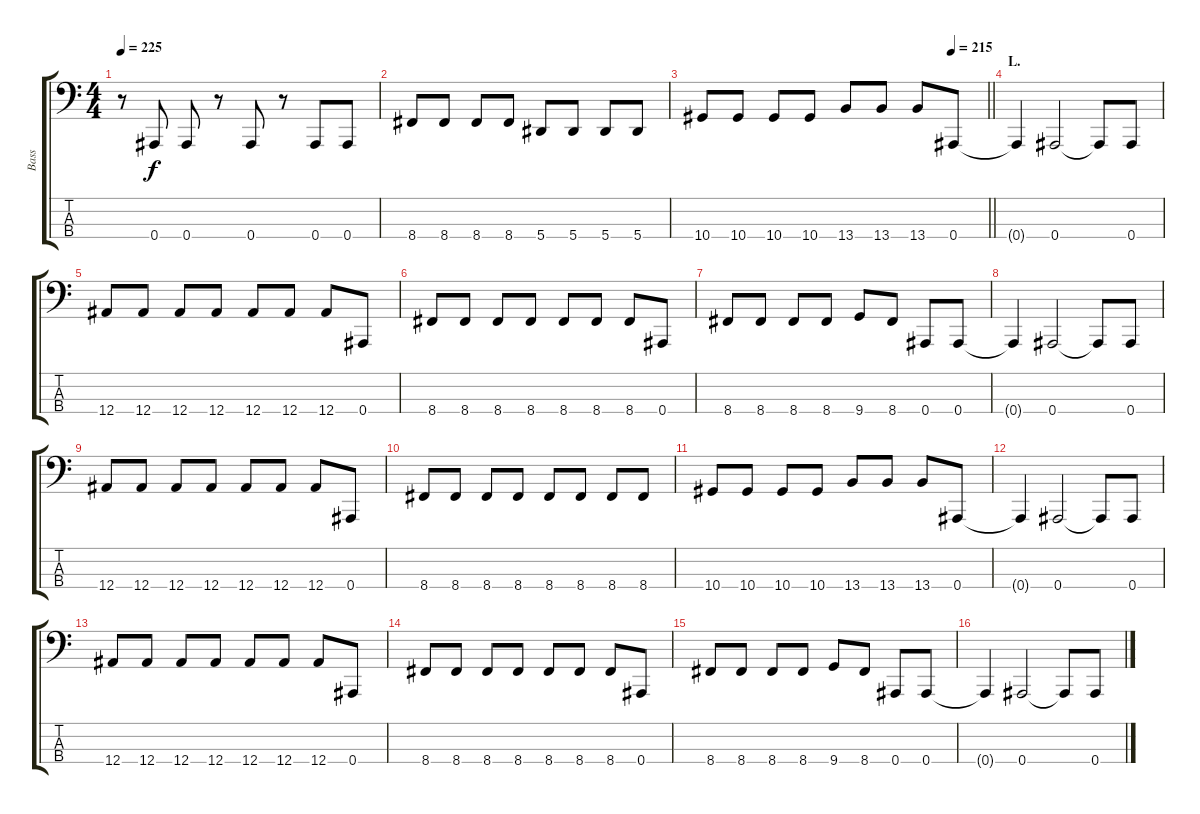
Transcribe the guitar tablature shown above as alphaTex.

\track ("Bass" "Bass") {instrument electricbasspick}
\staff {score tabs}
\tuning (Eb2 Bb1 F1 Bb0) {hide}
\ts (4 4)
\tempo 225
\clef f4
\ks c
r.8{dy f} 0.4.8 0.4.8 r.8 0.4.8 r.8 0.4.8 0.4.8 |
8.4.8 8.4.8 8.4.8 8.4.8 5.4.8 5.4.8 5.4.8 5.4.8 |
\tempo (215 0.875)
\barLineRight lightlight
10.4.8 10.4.8 10.4.8 10.4.8 13.4.8 13.4.8 13.4.8 0.4.8 |
\section ("" "L.")
0.4{t}.4 0.4.2 0.4{t}.8 0.4.8 |
12.4.8 12.4.8 12.4.8 12.4.8 12.4.8 12.4.8 12.4.8 0.4.8 |
8.4.8 8.4.8 8.4.8 8.4.8 8.4.8 8.4.8 8.4.8 0.4.8 |
8.4.8 8.4.8 8.4.8 8.4.8 9.4.8 8.4.8 0.4.8 0.4.8 |
0.4{t}.4 0.4.2 0.4{t}.8 0.4.8 |
12.4.8 12.4.8 12.4.8 12.4.8 12.4.8 12.4.8 12.4.8 0.4.8 |
8.4.8 8.4.8 8.4.8 8.4.8 8.4.8 8.4.8 8.4.8 8.4.8 |
10.4.8 10.4.8 10.4.8 10.4.8 13.4.8 13.4.8 13.4.8 0.4.8 |
0.4{t}.4 0.4.2 0.4{t}.8 0.4.8 |
12.4.8 12.4.8 12.4.8 12.4.8 12.4.8 12.4.8 12.4.8 0.4.8 |
8.4.8 8.4.8 8.4.8 8.4.8 8.4.8 8.4.8 8.4.8 0.4.8 |
8.4.8 8.4.8 8.4.8 8.4.8 9.4.8 8.4.8 0.4.8 0.4.8 |
0.4{t}.4 0.4.2 0.4{t}.8 0.4.8
